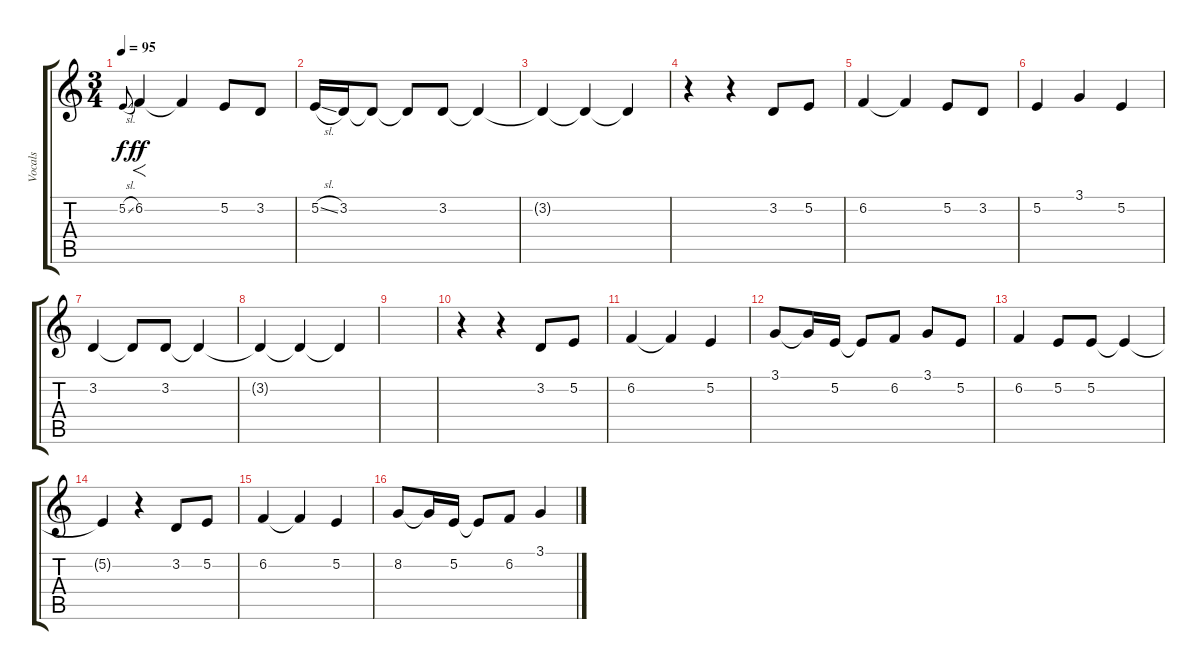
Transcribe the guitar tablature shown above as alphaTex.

\track ("Vocals" "Vocals") {instrument choiraahs}
\staff {score tabs}
\tuning (E4 B3 G3 D3 A2 D2) {hide}
\ts (3 4)
\tempo 95
\clef g2
\ks c
5.2{sl}.8{gr onbeat dy f} 6.2.4{f dy ff} 6.2{t}.4 5.2.8 3.2.8 |
5.2{sl}.16 3.2.16 3.2{t}.8 3.2{t}.8 3.2.8 3.2{t}.4 |
3.2{t}.4 3.2{t}.4 3.2{t}.4 |
r.4 r.4 3.2.8 5.2.8 |
6.2.4 6.2{t}.4 5.2.8 3.2.8 |
5.2.4 3.1.4 5.2.4 |
3.2.4 3.2{t}.8 3.2.8 3.2{t}.4 |
3.2{t}.4 3.2{t}.4 3.2{t}.4 |
|
r.4 r.4 3.2.8 5.2.8 |
6.2.4 6.2{t}.4 5.2.4 |
3.1.8 3.1{t}.16 5.2.16 5.2{t}.8 6.2.8 3.1.8 5.2.8 |
6.2.4 5.2.8 5.2.8 5.2{t}.4 |
5.2{t}.4 r.4 3.2.8 5.2.8 |
6.2.4 6.2{t}.4 5.2.4 |
8.2.8 8.2{t}.16 5.2.16 5.2{t}.8 6.2.8 3.1.4
